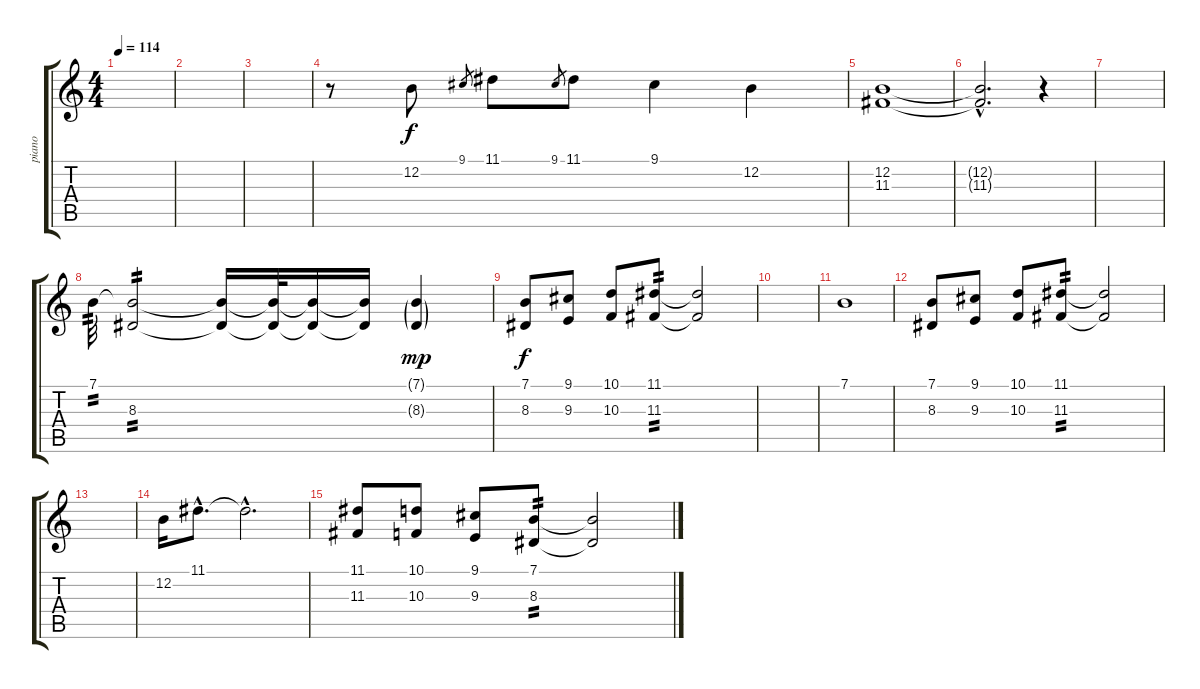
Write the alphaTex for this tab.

\track ("piano" "piano") {instrument acousticgrandpiano}
\staff {score tabs}
\tuning (E4 B3 G3 D3 A2 E2) {hide}
\ts (4 4)
\tempo 114
\clef g2
\ks c
|
|
|
r.8 12.2.8 9.1.8{gr} 11.1.8 9.1.8{gr} 11.1.8 9.1.4 12.2.4 |
(12.2 11.3).1 |
(12.2{hac t} 11.3{hac t}).2{d} r.4 |
|
7.1.32{tp 2} (7.1{t} 8.3).2{tp 2} (7.1{t} 8.3{t}).16 (7.1{t} 8.3{t}).32 (7.1{t} 8.3{t}).16 (7.1{t} 8.3{t}).16 (7.1{g} 8.3{g}).4{dy mp} |
(7.1 8.3).8{dy f} (9.1 9.3).8 (10.1 10.3).8 (11.1 11.3).8{tp 2} (11.1{t} 11.3{t}).2 |
|
7.1.1 |
(7.1 8.3).8 (9.1 9.3).8 (10.1 10.3).8 (11.1 11.3).8{tp 2} (11.1{t} 11.3{t}).2 |
|
12.2.16 11.1{hac}.8{d} 11.1{hac t}.2{d} |
(11.1 11.3).8 (10.1 10.3).8 (9.1 9.3).8 (7.1 8.3).8{tp 2} (7.1{t} 8.3{t}).2
